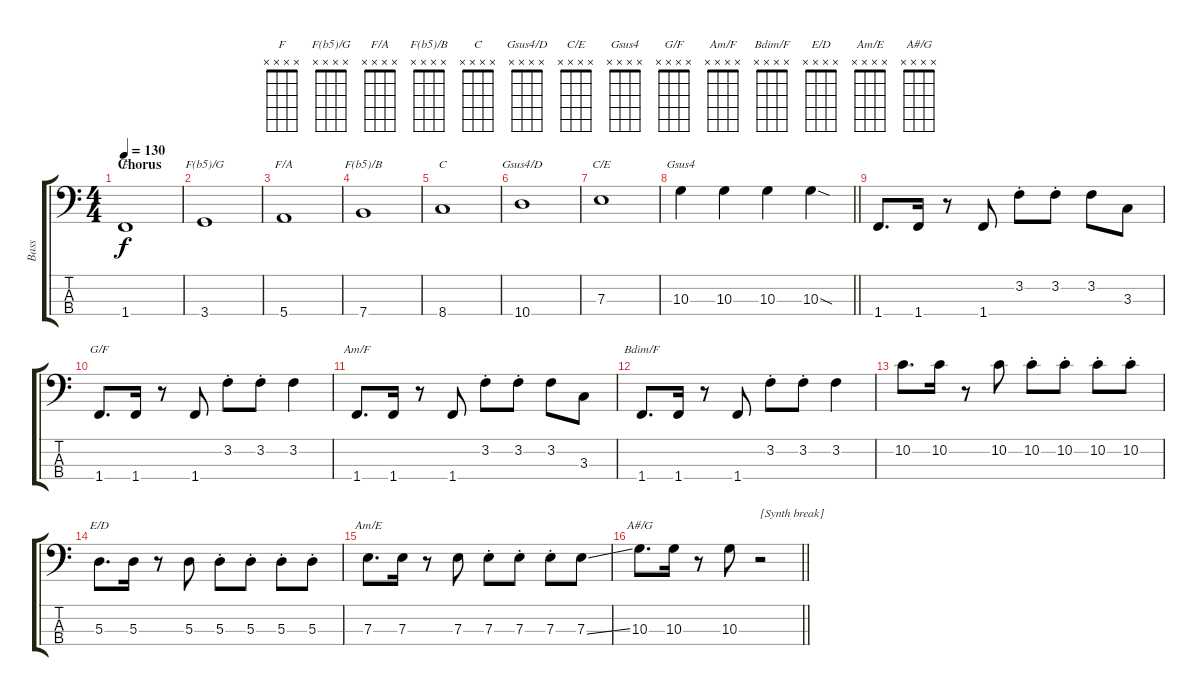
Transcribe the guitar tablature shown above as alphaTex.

\track ("Bass" "Bass") {instrument electricbassfinger}
\staff {score tabs}
\tuning (G2 D2 A1 E1) {hide}
\chord ("F" x x x x)
\chord ("F(b5)/G" x x x x)
\chord ("F/A" x x x x)
\chord ("F(b5)/B" x x x x)
\chord ("C" x x x x)
\chord ("Gsus4/D" x x x x)
\chord ("C/E" x x x x)
\chord ("Gsus4" x x x x)
\chord ("G/F" x x x x)
\chord ("Am/F" x x x x)
\chord ("Bdim/F" x x x x)
\chord ("E/D" x x x x)
\chord ("Am/E" x x x x)
\chord ("A#/G" x x x x)
\ts (4 4)
\section ("" "Chorus")
\tempo 130
\clef f4
\ks c
1.4.1{ch "F" dy f} |
3.4.1{ch "F(b5)/G"} |
5.4.1{ch "F/A"} |
7.4.1{ch "F(b5)/B"} |
8.4.1{ch "C"} |
10.4.1{ch "Gsus4/D"} |
7.3.1{ch "C/E"} |
\barLineRight lightlight
10.3.4{ch "Gsus4"} 10.3.4 10.3.4 10.3{sod}.4 |
1.4.8{d} 1.4.16 r.8 1.4.8 3.2{st}.8 3.2{st}.8 3.2.8 3.3.8 |
1.4.8{d ch "G/F"} 1.4.16 r.8 1.4.8 3.2{st}.8 3.2{st}.8 3.2.4 |
1.4.8{d ch "Am/F"} 1.4.16 r.8 1.4.8 3.2{st}.8 3.2{st}.8 3.2.8 3.3.8 |
1.4.8{d ch "Bdim/F"} 1.4.16 r.8 1.4.8 3.2{st}.8 3.2{st}.8 3.2.4 |
10.2.8{d} 10.2.16 r.8 10.2.8 10.2{st}.8 10.2{st}.8 10.2{st}.8 10.2{st}.8 |
5.3.8{d ch "E/D"} 5.3.16 r.8 5.3.8 5.3{st}.8 5.3{st}.8 5.3{st}.8 5.3{st}.8 |
7.3.8{d ch "Am/E"} 7.3.16 r.8 7.3.8 7.3{st}.8 7.3{st}.8 7.3{st}.8 7.3{ss}.8 |
\barLineRight lightlight
10.3.8{d ch "A#/G"} 10.3.16 r.8 10.3.8 r.2{txt "[Synth break]"}
